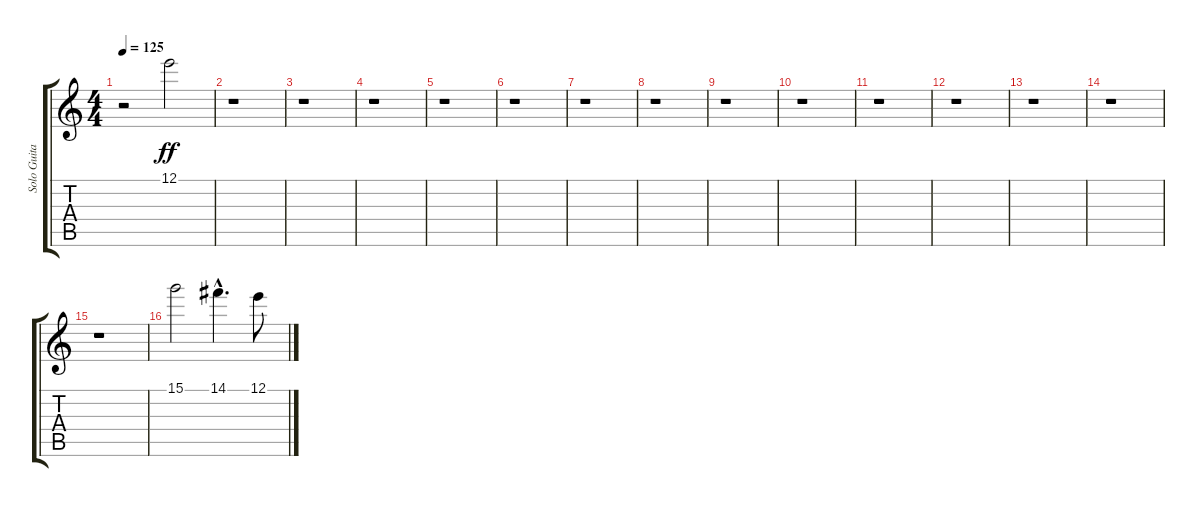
\track ("Solo Guitar" "Solo Guita") {instrument distortionguitar}
\staff {score tabs}
\tuning (E4 B3 G3 D3 A2 E2) {hide}
\ts (4 4)
\tempo 125
\clef g2
\ks c
r.2{dy ff} 12.1.2 |
r.1 |
r.1 |
r.1 |
r.1 |
r.1 |
r.1 |
r.1 |
r.1 |
r.1 |
r.1 |
r.1 |
r.1 |
r.1 |
r.1 |
15.1.2 14.1{hac}.4{d} 12.1.8
